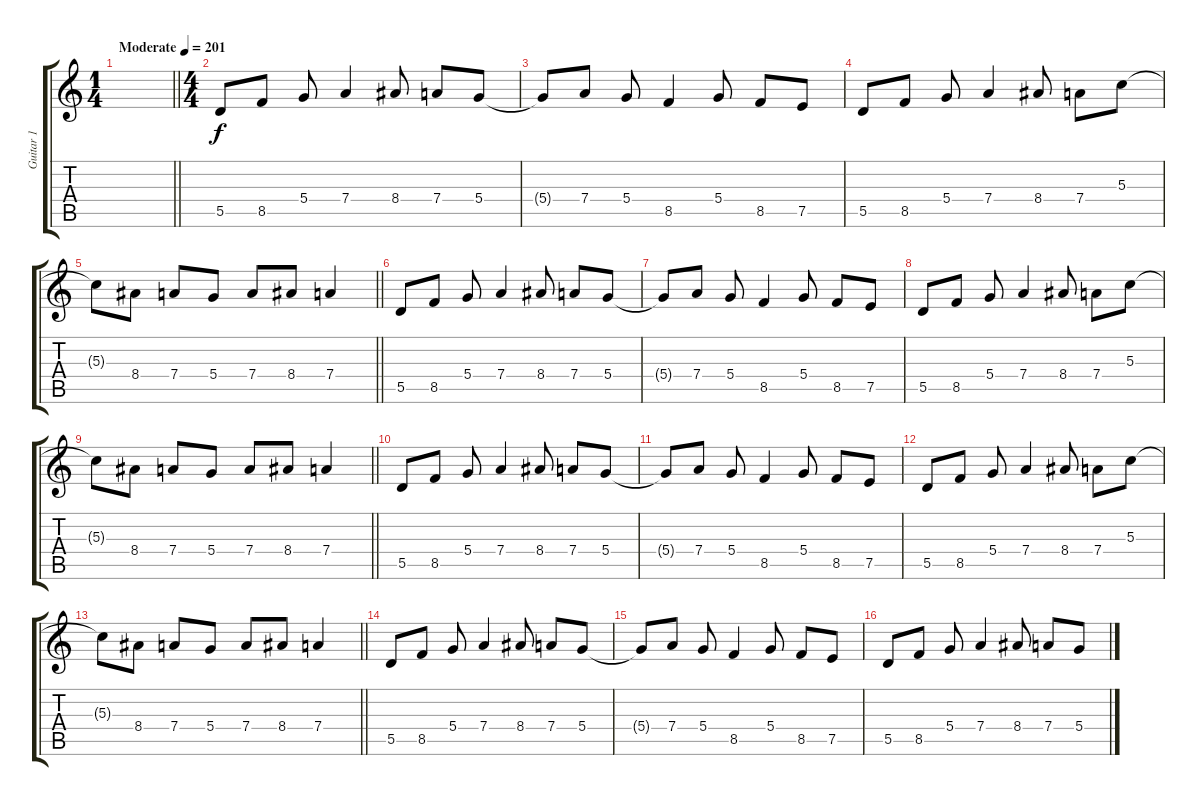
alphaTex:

\track ("Guitar 1" "Guitar 1") {instrument distortionguitar}
\staff {score tabs}
\tuning (E4 B3 G3 D3 A2 D2) {hide}
\ts (1 4)
\tempo (201 "Moderate")
\clef g2
\barLineRight lightlight
\ks c
|
\ts (4 4)
5.5.8 8.5.8 5.4.8 7.4.4 8.4.8 7.4.8 5.4.8 |
5.4{t}.8 7.4.8 5.4.8 8.5.4 5.4.8 8.5.8 7.5.8 |
5.5.8 8.5.8 5.4.8 7.4.4 8.4.8 7.4.8 5.3.8 |
\barLineRight lightlight
5.3{t}.8 8.4.8 7.4.8 5.4.8 7.4.8 8.4.8 7.4.4 |
5.5.8 8.5.8 5.4.8 7.4.4 8.4.8 7.4.8 5.4.8 |
5.4{t}.8 7.4.8 5.4.8 8.5.4 5.4.8 8.5.8 7.5.8 |
5.5.8 8.5.8 5.4.8 7.4.4 8.4.8 7.4.8 5.3.8 |
\barLineRight lightlight
5.3{t}.8 8.4.8 7.4.8 5.4.8 7.4.8 8.4.8 7.4.4 |
5.5.8 8.5.8 5.4.8 7.4.4 8.4.8 7.4.8 5.4.8 |
5.4{t}.8 7.4.8 5.4.8 8.5.4 5.4.8 8.5.8 7.5.8 |
5.5.8 8.5.8 5.4.8 7.4.4 8.4.8 7.4.8 5.3.8 |
\barLineRight lightlight
5.3{t}.8 8.4.8 7.4.8 5.4.8 7.4.8 8.4.8 7.4.4 |
5.5.8 8.5.8 5.4.8 7.4.4 8.4.8 7.4.8 5.4.8 |
5.4{t}.8 7.4.8 5.4.8 8.5.4 5.4.8 8.5.8 7.5.8 |
5.5.8 8.5.8 5.4.8 7.4.4 8.4.8 7.4.8 5.4.8
